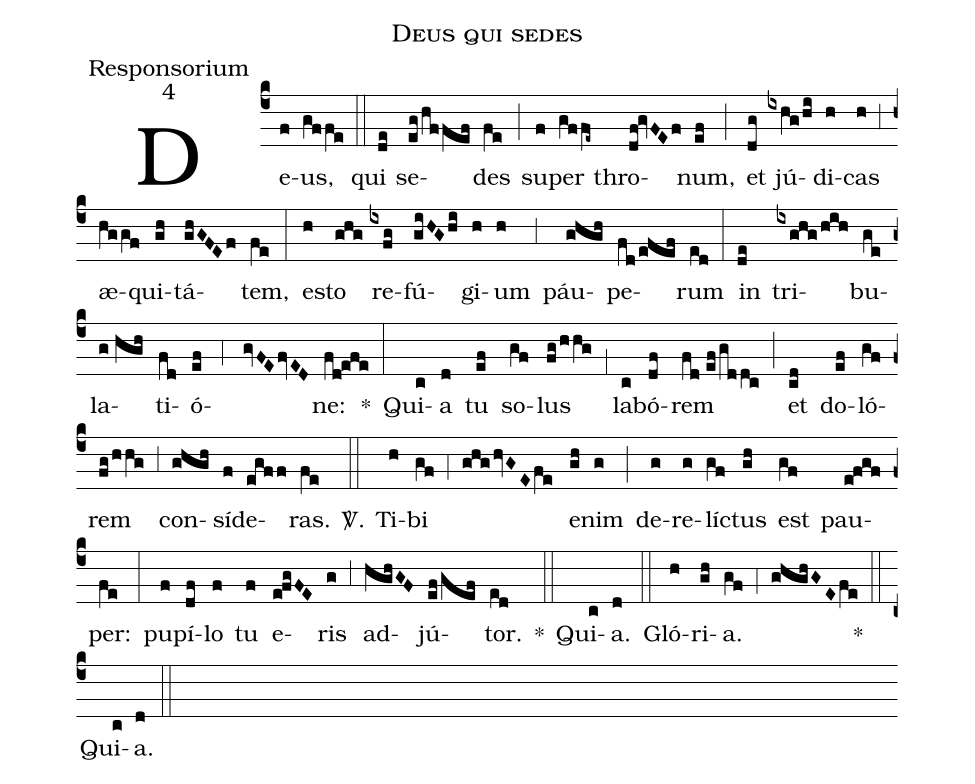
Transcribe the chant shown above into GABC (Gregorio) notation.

name:Deus qui sedes;
office-part:Responsorium;
mode:4;
%%
(c4) De(f)us,(gffe) (::) qui(de) se(eg/hffef)des(fe) (;) su(f)per(gffe~) thro(df!gvFEf)num,(ef) (;) et(dg) jú(ixhg/hi)di(h)cas(h) (;3) æ(hggf)qui(gh)tá(ghGFEf)tem,(fe) (:) e(h)sto(ghg) re(ixfg)fú(giHGhi)gi(h)um(h) (;3) páu(ghgh)pe(fd/efef)rum(ed) (:) in(de) tri(ixghg/hih)bu(ge)la(g//hgh)ti(fd)ó(ef;4gvFE/fvED)ne:(fd!efe) *(:) Qui(c)a(d) tu(ef) so(gf)lus(fg/hhg) (;1) la(c)bó(df)rem(fd//ef/gddc) (;) et(cd) do(ef)ló(gf)rem(fg/hhg) (;3) con(ghgh)sí(f)de(egff)ras.(fe) <sp>V/</sp>.(::) Ti(h)bi(gf) (;4) (ghg/hvGEfe) e(gh)nim(g) (;) de(g)re(g)lí(gf)ctus(gh) est(gf) pau(e!fgf)per:(fe) (:) pu(f)pí(df)lo(f) tu(f) e(e!fgFE)ris(g) (;3) ad(hghGF)jú(ef/gef)tor.(ed) *(::) Qui(c)a.(d) (::) Gló(h)ri(gh)a.(gf) (;4) (ghghGEfe) *(::) Qui(c)a.(d) (::)
